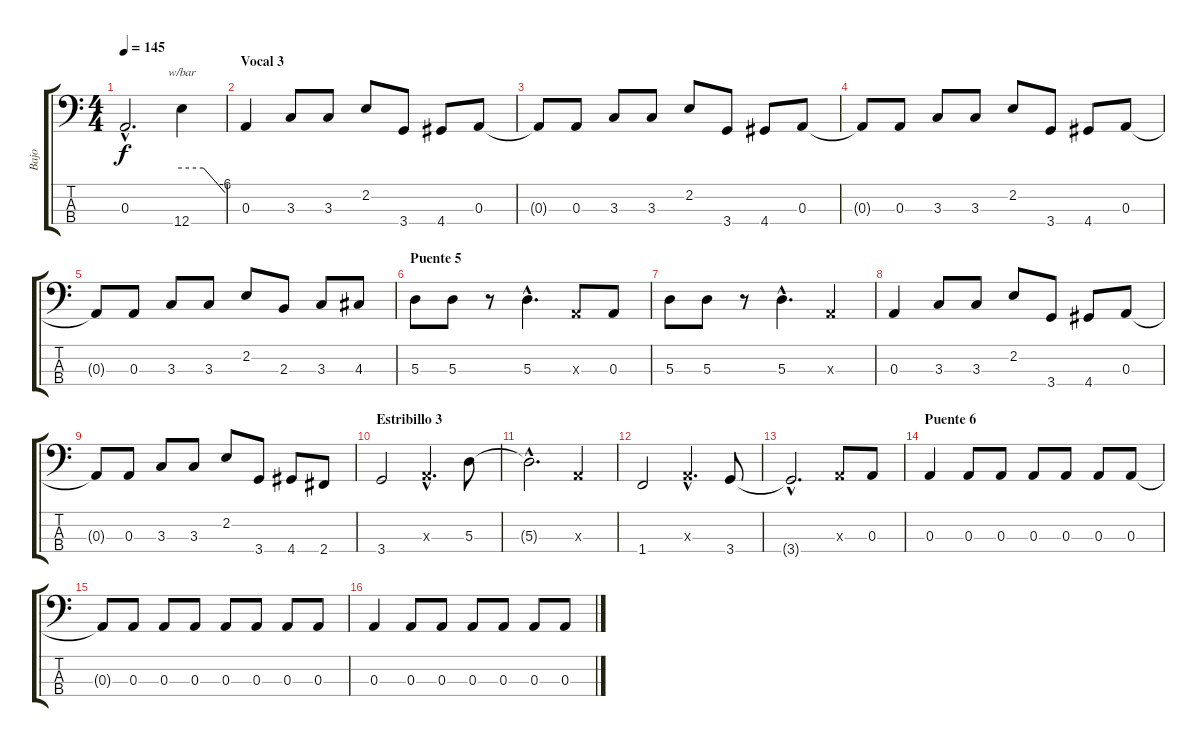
\track ("Bajo" "Bajo") {instrument electricbasspick}
\staff {score tabs}
\tuning (G2 D2 A1 E1) {hide}
\ts (4 4)
\tempo 145
\clef f4
\ks c
0.3{hac t}.2{d dy f} 12.4.4{tbe (custom default 0 0 30 0 60 -24)} |
\section ("" "Vocal 3")
0.3.4 3.3.8 3.3.8 2.2.8 3.4.8 4.4.8 0.3.8 |
0.3{t}.8 0.3.8 3.3.8 3.3.8 2.2.8 3.4.8 4.4.8 0.3.8 |
0.3{t}.8 0.3.8 3.3.8 3.3.8 2.2.8 3.4.8 4.4.8 0.3.8 |
0.3{t}.8 0.3.8 3.3.8 3.3.8 2.2.8 2.3.8 3.3.8 4.3.8 |
\section ("" "Puente 5")
5.3.8 5.3.8 r.8 5.3{hac}.4{d} 0.3{x}.8 0.3.8 |
5.3.8 5.3.8 r.8 5.3{hac}.4{d} 0.3{x}.4 |
0.3.4 3.3.8 3.3.8 2.2.8 3.4.8 4.4.8 0.3.8 |
0.3{t}.8 0.3.8 3.3.8 3.3.8 2.2.8 3.4.8 4.4.8 2.4.8 |
\section ("" "Estribillo 3")
3.4.2 0.3{hac x}.4{d} 5.3.8 |
5.3{hac t}.2{d} 0.3{x}.4 |
1.4.2 0.3{hac x}.4{d} 3.4.8 |
3.4{hac t}.2{d} 0.3{x}.8 0.3.8 |
\section ("" "Puente 6")
0.3.4 0.3.8 0.3.8 0.3.8 0.3.8 0.3.8 0.3.8 |
0.3{t}.8 0.3.8 0.3.8 0.3.8 0.3.8 0.3.8 0.3.8 0.3.8 |
0.3.4 0.3.8 0.3.8 0.3.8 0.3.8 0.3.8 0.3.8
